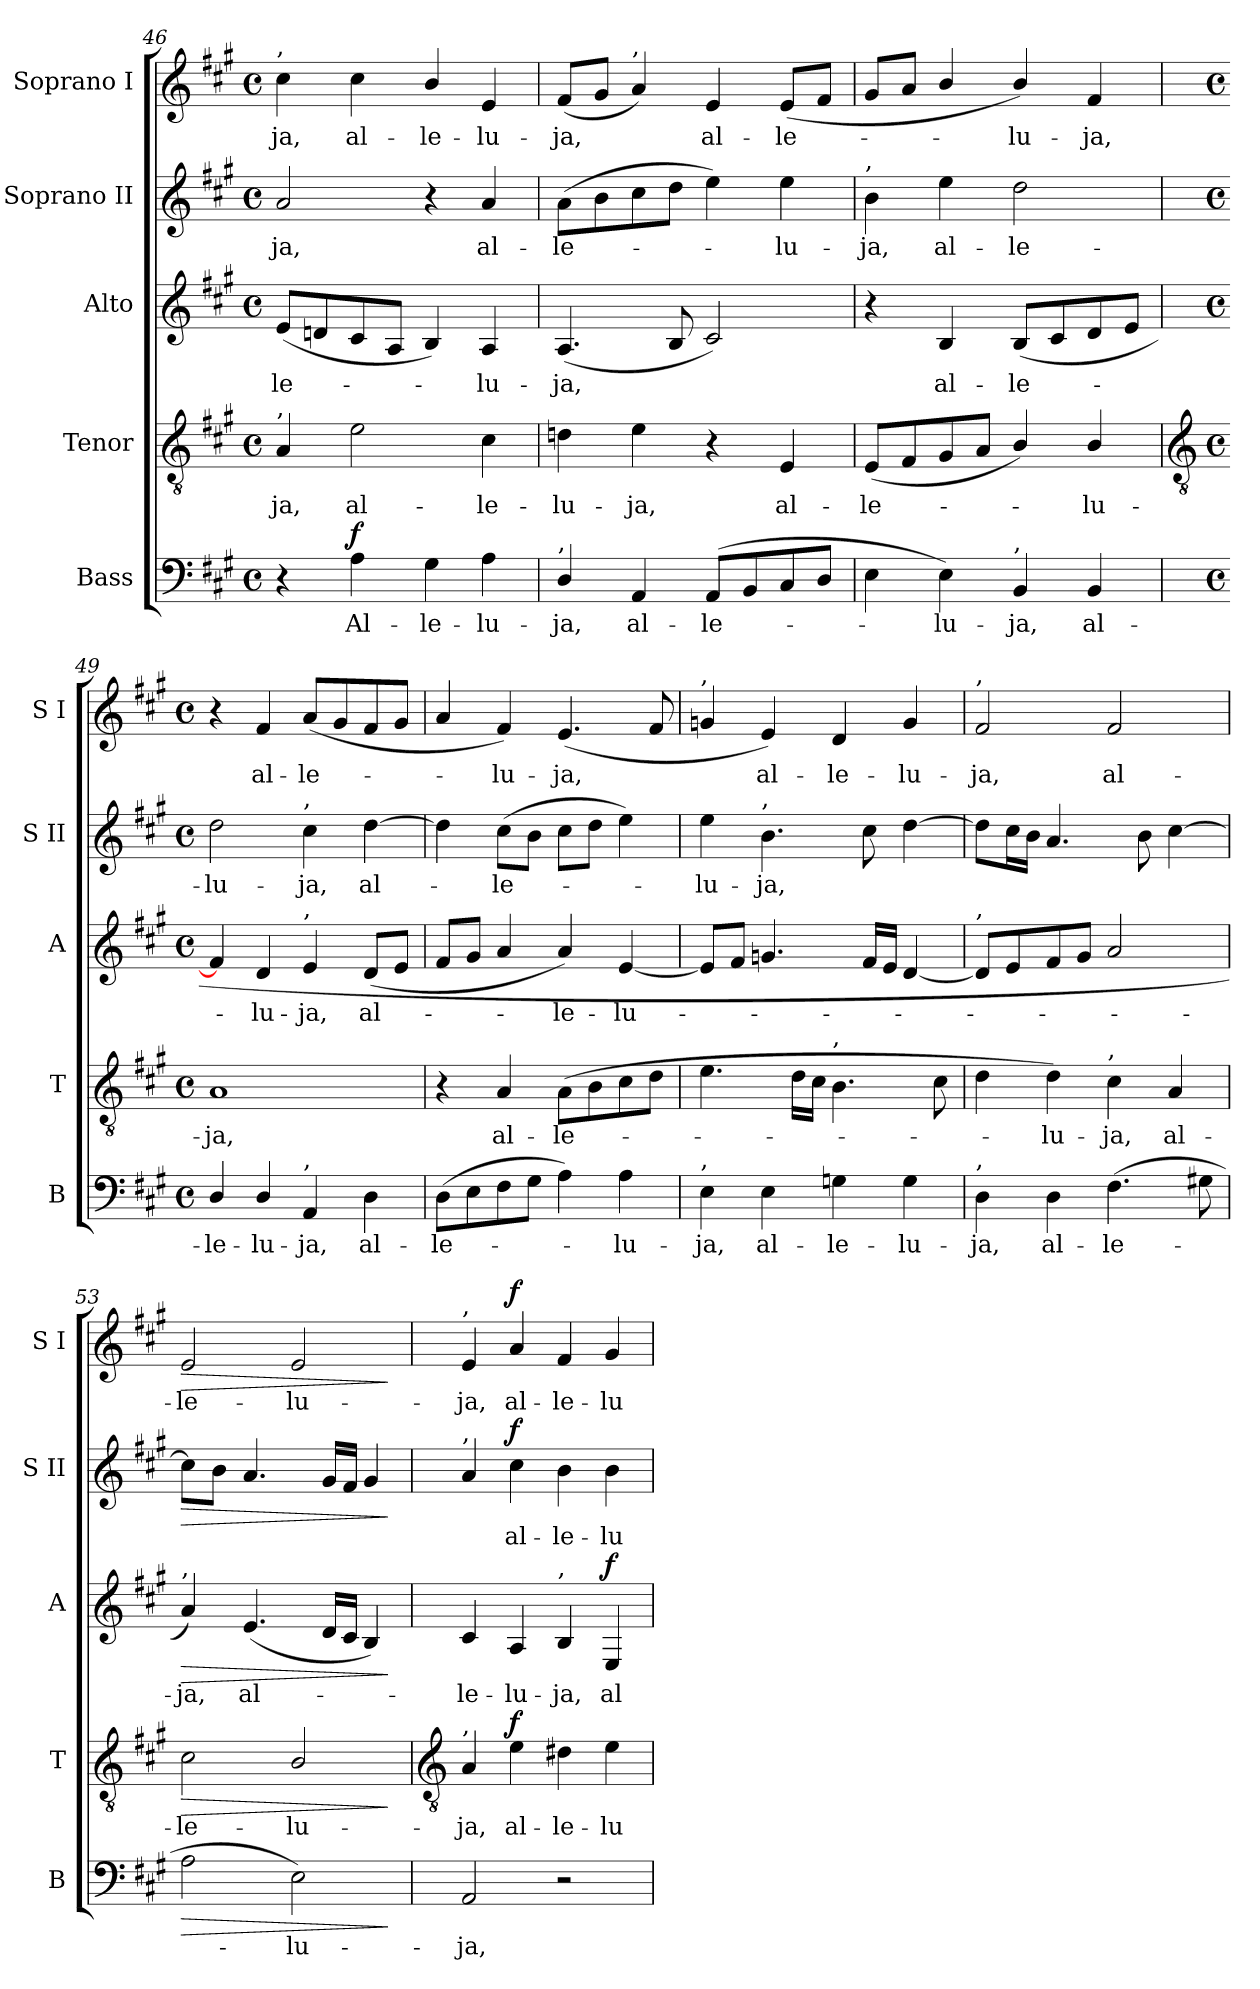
**kern	**text	**dynam	**kern	**text	**dynam	**kern	**text	**dynam	**kern	**text	**dynam	**kern	**text	**dynam
*part5	*part5	*part5	*part4	*part4	*part4	*part3	*part3	*part3	*part2	*part2	*part2	*part1	*part1	*part1
*staff5	*staff5	*staff5	*staff4	*staff4	*staff4	*staff3	*staff3	*staff3	*staff2	*staff2	*staff2	*staff1	*staff1	*staff1
*I"Bass	*	*	*I"Tenor	*	*	*I"Alto	*	*	*I"Soprano II	*	*	*I"Soprano I	*	*
*I'B	*	*	*I'T	*	*	*I'A	*	*	*I'S II	*	*	*I'S I	*	*
*clefF4	*	*	*clefGv2	*	*	*clefG2	*	*	*clefG2	*	*	*clefG2	*	*
*k[f#c#g#]	*	*	*k[f#c#g#]	*	*	*k[f#c#g#]	*	*	*k[f#c#g#]	*	*	*k[f#c#g#]	*	*
*A:	*	*	*A:	*	*	*A:	*	*	*A:	*	*	*A:	*	*
*M4/4	*	*	*M4/4	*	*	*M4/4	*	*	*M4/4	*	*	*M4/4	*	*
*met(c)	*	*	*met(c)	*	*	*met(c)	*	*	*met(c)	*	*	*met(c)	*	*
=46	=46	=46	=46	=46	=46	=46	=46	=46	=46	=46	=46	=46	=46	=46
!	!	!	!	!	!	!	!	!	!	!	!	!LO:TX:a:t=,	!	!
!	!	!	!LO:TX:a:t=,	!	!	!	!	!	!	!	!	!	!	!
!	!	!	!	!LO:LY:b	!	!	!LO:LY:b	!	!	!LO:LY:b	!	!	!LO:LY:b	!
4r	.	.	4A	-ja,	.	(<8eL	-le-	.	2a	-ja,	.	4cc#	-ja,	.
.	.	.	.	.	.	8dn	.	.	.	.	.	.	.	.
!	!LO:LY:b	!LO:DY:b	!	!LO:LY:b	!	!	!	!	!	!	!	!	!LO:LY:b	!
4A	Al-	f	2e	al-	.	8c#	.	.	.	.	.	4cc#	al-	.
.	.	.	.	.	.	8AJ	.	.	.	.	.	.	.	.
!	!LO:LY:b	!	!	!	!	!	!	!	!	!	!	!	!LO:LY:b	!
4G#	-le-	.	.	.	.	4B)	.	.	4r	.	.	4b/	-le-	.
!	!LO:LY:b	!	!	!LO:LY:b	!	!	!LO:LY:b	!	!	!LO:LY:b	!	!	!LO:LY:b	!
4A	-lu-	.	4c#	-le-	.	4A	lu-	.	4a	al-	.	4e	-lu-	.
=47	=47	=47	=47	=47	=47	=47	=47	=47	=47	=47	=47	=47	=47	=47
!LO:TX:a:t=,	!	!	!	!	!	!	!	!	!	!	!	!	!	!
!	!LO:LY:b	!	!	!LO:LY:b	!	!	!LO:LY:b	!	!	!LO:LY:b	!	!	!LO:LY:b	!
4D/	-ja,	.	4dn	-lu-	.	(<4.A	-ja,	.	(>8aL	-le-	.	(<8f#L	-ja,	.
.	.	.	.	.	.	.	.	.	8b	.	.	8g#J	.	.
!	!	!	!	!	!	!	!	!	!	!	!	!LO:TX:a:t=,	!	!
!	!LO:LY:b	!	!	!LO:LY:b	!	!	!	!	!	!	!	!	!	!
4AA	al-	.	4e	-ja,	.	.	.	.	8cc#	.	.	4a)	.	.
.	.	.	.	.	.	8B	.	.	8ddJ	.	.	.	.	.
!	!LO:LY:b	!	!	!	!	!	!	!	!	!	!	!	!LO:LY:b	!
(<8AAL	-le-	.	4r	.	.	2c#)	.	.	4ee)	.	.	4e	al-	.
8BB	.	.	.	.	.	.	.	.	.	.	.	.	.	.
!	!	!	!	!LO:LY:b	!	!	!	!	!	!LO:LY:b	!	!	!LO:LY:b	!
8C#	.	.	4E	al-	.	.	.	.	4ee	lu-	.	(<8eL	-le-	.
8DJ	.	.	.	.	.	.	.	.	.	.	.	8f#J	.	.
=48	=48	=48	=48	=48	=48	=48	=48	=48	=48	=48	=48	=48	=48	=48
!	!	!	!	!	!	!	!	!	!LO:TX:a:t=,	!	!	!	!	!
!	!	!	!	!LO:LY:b	!	!	!	!	!	!LO:LY:b	!	!	!	!
4E	.	.	(<8EL	-le-	.	4r	.	.	4b	-ja,	.	8g#L	.	.
.	.	.	8F#	.	.	.	.	.	.	.	.	8aJ	.	.
!	!LO:LY:b	!	!	!	!	!	!LO:LY:b	!	!	!LO:LY:b	!	!	!	!
4E)	lu-	.	8G#	.	.	4B	al-	.	4ee	al-	.	4b/	.	.
.	.	.	8AJ	.	.	.	.	.	.	.	.	.	.	.
!LO:TX:a:t=,	!	!	!	!	!	!	!	!	!	!	!	!	!	!
!	!LO:LY:b	!	!	!	!	!	!LO:LY:b	!	!	!LO:LY:b	!	!	!LO:LY:b	!
4BB	-ja,	.	4B/)	.	.	(<8BL	-le-	.	2dd	-le-	.	4b/)	lu-	.
.	.	.	.	.	.	8c#	.	.	.	.	.	.	.	.
!	!LO:LY:b	!	!	!LO:LY:b	!	!	!	!	!	!	!	!	!LO:LY:b	!
4BB	al-	.	4B/	lu-	.	8d	.	.	.	.	.	4f#	-ja,	.
.	.	.	.	.	.	8eJ	.	.	.	.	.	.	.	.
!!LO:LB:g=z
=49	=49	=49	=49	=49	=49	=49	=49	=49	=49	=49	=49	=49	=49	=49
*	*	*	*clefGv2	*	*	*	*	*	*	*	*	*	*	*
*M4/4	*	*	*M4/4	*	*	*M4/4	*	*	*M4/4	*	*	*M4/4	*	*
*met(c)	*	*	*met(c)	*	*	*met(c)	*	*	*met(c)	*	*	*met(c)	*	*
!	!LO:LY:b	!	!	!LO:LY:b	!	!	!	!	!	!LO:LY:b	!	!	!	!
4D/	-le-	.	1A	-ja,	.	4f#]	.	.	2dd	-lu-	.	4r	.	.
!	!LO:LY:b	!	!	!	!	!	!LO:LY:b	!	!	!	!	!	!LO:LY:b	!
4D/	-lu-	.	.	.	.	4d	lu-	.	.	.	.	4f#	al-	.
!	!	!	!	!	!	!	!	!	!LO:TX:a:t=,	!	!	!	!	!
!	!	!	!	!	!	!LO:TX:a:t=,	!	!	!	!	!	!	!	!
!LO:TX:a:t=,	!	!	!	!	!	!	!	!	!	!	!	!	!	!
!	!LO:LY:b	!	!	!	!	!	!LO:LY:b	!	!	!LO:LY:b	!	!	!LO:LY:b	!
4AA	-ja,	.	.	.	.	4e	-ja,	.	4cc#	-ja,	.	(<8aL	-le-	.
.	.	.	.	.	.	.	.	.	.	.	.	8g#	.	.
!	!LO:LY:b	!	!	!	!	!	!LO:LY:b	!	!	!LO:LY:b	!	!	!	!
4D	al-	.	.	.	.	(<8dL	al-	.	[4dd	al-	.	8f#	.	.
.	.	.	.	.	.	8eJ	.	.	.	.	.	8g#J	.	.
=50	=50	=50	=50	=50	=50	=50	=50	=50	=50	=50	=50	=50	=50	=50
!	!LO:LY:b	!	!	!	!	!	!	!	!	!	!	!	!	!
(>8DL	-le-	.	4r	.	.	8f#L	.	.	4dd]	.	.	4a	.	.
8E	.	.	.	.	.	8g#J	.	.	.	.	.	.	.	.
!	!	!	!	!LO:LY:b	!	!	!	!	!	!LO:LY:b	!	!	!LO:LY:b	!
8F#	.	.	4A	al-	.	4a	.	.	(>8cc#L	le-	.	4f#)	lu-	.
8G#J	.	.	.	.	.	.	.	.	8bJ	.	.	.	.	.
!	!	!	!	!LO:LY:b	!	!	!LO:LY:b	!	!	!	!	!	!LO:LY:b	!
4A)	.	.	(>8AL	-le-	.	4a)	le-	.	8cc#L	.	.	(<4.e	-ja,	.
.	.	.	8B	.	.	.	.	.	8ddJ	.	.	.	.	.
!	!LO:LY:b	!	!	!	!	!	!LO:LY:b	!	!	!	!	!	!	!
4A	lu-	.	8c#	.	.	[4e	-lu-	.	4ee)	.	.	.	.	.
.	.	.	8dJ	.	.	.	.	.	.	.	.	8f#	.	.
=51	=51	=51	=51	=51	=51	=51	=51	=51	=51	=51	=51	=51	=51	=51
!	!	!	!	!	!	!	!	!	!	!	!	!LO:TX:a:t=,	!	!
!LO:TX:a:t=,	!	!	!	!	!	!	!	!	!	!	!	!	!	!
!	!LO:LY:b	!	!	!	!	!	!	!	!	!LO:LY:b	!	!	!	!
4E	-ja,	.	4.e	.	.	8eL]	.	.	4ee	lu-	.	4gn	.	.
.	.	.	.	.	.	8f#J	.	.	.	.	.	.	.	.
!	!	!	!	!	!	!	!	!	!LO:TX:a:t=,	!	!	!	!	!
!	!LO:LY:b	!	!	!	!	!	!	!	!	!LO:LY:b	!	!	!LO:LY:b	!
4E	al-	.	.	.	.	4.gn	.	.	4.b	-ja,	.	4e)	al-	.
.	.	.	16dLL	.	.	.	.	.	.	.	.	.	.	.
.	.	.	16c#JJ	.	.	.	.	.	.	.	.	.	.	.
!	!	!	!LO:TX:a:t=,	!	!	!	!	!	!	!	!	!	!	!
!	!LO:LY:b	!	!	!	!	!	!	!	!	!	!	!	!LO:LY:b	!
4Gn	-le-	.	4.B	.	.	.	.	.	.	.	.	4d	-le-	.
.	.	.	.	.	.	16f#LL	.	.	8cc#	.	.	.	.	.
.	.	.	.	.	.	16eJJ	.	.	.	.	.	.	.	.
!	!LO:LY:b	!	!	!	!	!	!	!	!	!	!	!	!LO:LY:b	!
4G	-lu-	.	.	.	.	[4d	.	.	[4dd	.	.	4g	-lu-	.
.	.	.	8c#	.	.	.	.	.	.	.	.	.	.	.
=52	=52	=52	=52	=52	=52	=52	=52	=52	=52	=52	=52	=52	=52	=52
!	!	!	!	!	!	!	!	!	!	!	!	!LO:TX:a:t=,	!	!
!	!	!	!	!	!	!LO:TX:a:t=,	!	!	!	!	!	!	!	!
!LO:TX:a:t=,	!	!	!	!	!	!	!	!	!	!	!	!	!	!
!	!LO:LY:b	!	!	!	!	!	!	!	!	!	!	!	!LO:LY:b	!
4D	-ja,	.	4d	.	.	8dL]	.	.	8ddL]	.	.	2f#	-ja,	.
.	.	.	.	.	.	8e	.	.	16cc#L	.	.	.	.	.
.	.	.	.	.	.	.	.	.	16bJJ	.	.	.	.	.
!	!LO:LY:b	!	!	!LO:LY:b	!	!	!	!	!	!	!	!	!	!
4D	al-	.	4d)	lu-	.	8f#	.	.	4.a	.	.	.	.	.
.	.	.	.	.	.	8g#J	.	.	.	.	.	.	.	.
!	!	!	!LO:TX:a:t=,	!	!	!	!	!	!	!	!	!	!	!
!	!LO:LY:b	!	!	!LO:LY:b	!	!	!	!	!	!	!	!	!LO:LY:b	!
(>4.F#	-le-	.	4c#	-ja,	.	2a	.	.	.	.	.	2f#	al-	.
.	.	.	.	.	.	.	.	.	8b	.	.	.	.	.
!	!	!	!	!LO:LY:b	!	!	!	!	!	!	!	!	!	!
.	.	.	4A	al-	.	.	.	.	[4cc#	.	.	.	.	.
8G#X	.	.	.	.	.	.	.	.	.	.	.	.	.	.
=53	=53	=53	=53	=53	=53	=53	=53	=53	=53	=53	=53	=53	=53	=53
!	!	!	!	!	!	!LO:TX:a:t=,	!	!	!	!	!	!	!	!
!	!	!LO:HP:b	!	!LO:LY:b	!LO:HP:b	!	!LO:LY:b	!LO:HP:b	!	!	!LO:HP:b	!	!LO:LY:b	!LO:HP:b
2A	.	>	2c#	-le-	>	4a)	ja,	>	8cc#L]	.	>	2e	-le-	>
.	.	.	.	.	.	.	.	.	8bJ	.	.	.	.	.
!	!	!	!	!	!	!	!LO:LY:b	!	!	!	!	!	!	!
.	.	.	.	.	.	(<4.e	al-	.	4.a	.	.	.	.	.
!	!LO:LY:b	!	!	!LO:LY:b	!	!	!	!	!	!	!	!	!LO:LY:b	!
2E)	lu-	.	2B/	-lu-	.	.	.	.	.	.	.	2e	-lu-	.
.	.	.	.	.	.	16dLL	.	.	16g#LL	.	.	.	.	.
.	.	.	.	.	.	16c#JJ	.	.	16f#JJ	.	.	.	.	.
.	.	.	.	.	.	4B)	.	.	4g#	.	.	.	.	.
.	.	]	.	.	]	.	.	]	.	.	]	.	.	]
!!LO:LB:g=z
=54	=54	=54	=54	=54	=54	=54	=54	=54	=54	=54	=54	=54	=54	=54
*	*	*	*clefGv2	*	*	*	*	*	*	*	*	*	*	*
!	!	!	!	!	!	!	!	!	!	!	!	!LO:TX:a:t=,	!	!
!	!	!	!	!	!	!	!	!	!LO:TX:a:t=,	!	!	!	!	!
!	!	!	!LO:TX:a:t=,	!	!	!	!	!	!	!	!	!	!	!
!	!LO:LY:b	!	!	!LO:LY:b	!	!	!LO:LY:b	!	!	!	!	!	!LO:LY:b	!
2AA	-ja,	.	4A	-ja,	.	4c#	le-	.	4a	.	.	4e	-ja,	.
!	!	!	!	!LO:LY:b	!LO:DY:b	!	!LO:LY:b	!	!	!LO:LY:b	!LO:DY:b	!	!LO:LY:b	!LO:DY:b
.	.	.	4e	al-	f	4A	-lu-	.	4cc#	al-	f	4a	al-	f
!	!	!	!	!	!	!LO:TX:a:t=,	!	!	!	!	!	!	!	!
!	!	!	!	!LO:LY:b	!	!	!LO:LY:b	!	!	!LO:LY:b	!	!	!LO:LY:b	!
2r	.	.	4d#X	-le-	.	4B	-ja,	.	4b	-le-	.	4f#	-le-	.
!	!	!	!	!LO:LY:b	!	!	!LO:LY:b	!LO:DY:b	!	!LO:LY:b	!	!	!LO:LY:b	!
.	.	.	4e	-lu-	.	4E	al-	f	4b	-lu-	.	4g#	-lu-	.
=	=	=	=	=	=	=	=	=	=	=	=	=	=	=
*-	*-	*-	*-	*-	*-	*-	*-	*-	*-	*-	*-	*-	*-	*-
